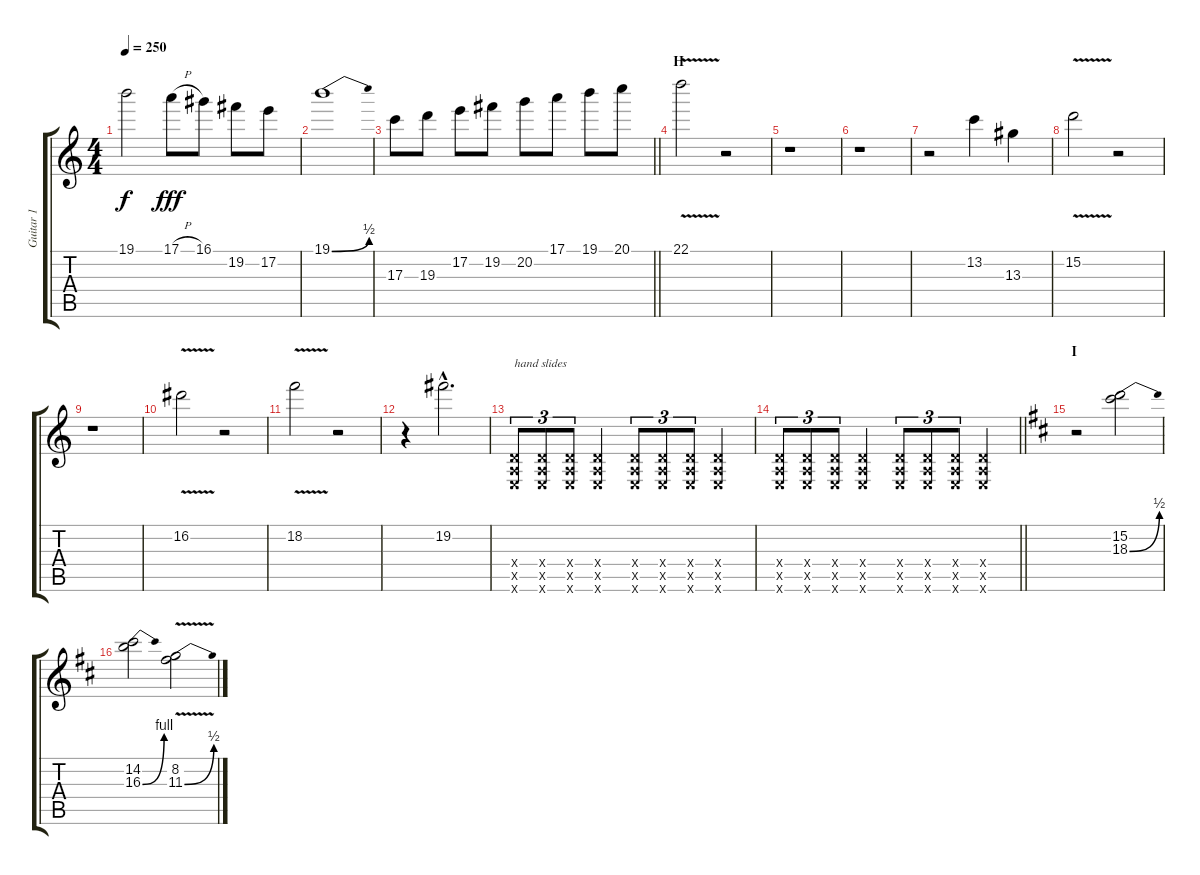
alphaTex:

\track ("Guitar 1" "Guitar 1") {instrument distortionguitar}
\staff {score tabs}
\tuning (E4 B3 G3 D3 A2 E2) {hide}
\ts (4 4)
\tempo 250
\clef g2
\ks c
19.1{t}.2{dy f} 17.1{h}.8{dy fff} 16.1.8 19.2.8 17.2.8 |
19.1{be (bend 0 0 60 2)}.1 |
\barLineRight lightlight
17.3.8 19.3.8 17.2.8 19.2.8 20.2.8 17.1.8 19.1.8 20.1.8 |
\section ("" "H")
22.1{v}.2 r.2 |
r.1 |
r.1 |
r.2 13.2.4 13.3.4 |
15.2{v}.2 r.2 |
r.1 |
16.2{v}.2 r.2 |
18.2{v}.2 r.2 |
r.4 19.2{hac}.2{d} |
(0.4{x} 0.5{x} 0.6{x}).8{tu (3 2) txt "hand slides"} (0.4{x} 0.5{x} 0.6{x}).8{tu (3 2)} (0.4{x} 0.5{x} 0.6{x}).8{tu (3 2)} (0.4{x} 0.5{x} 0.6{x}).4 (0.4{x} 0.5{x} 0.6{x}).8{tu (3 2)} (0.4{x} 0.5{x} 0.6{x}).8{tu (3 2)} (0.4{x} 0.5{x} 0.6{x}).8{tu (3 2)} (0.4{x} 0.5{x} 0.6{x}).4 |
\barLineRight lightlight
(0.4{x} 0.5{x} 0.6{x}).8{tu (3 2)} (0.4{x} 0.5{x} 0.6{x}).8{tu (3 2)} (0.4{x} 0.5{x} 0.6{x}).8{tu (3 2)} (0.4{x} 0.5{x} 0.6{x}).4 (0.4{x} 0.5{x} 0.6{x}).8{tu (3 2)} (0.4{x} 0.5{x} 0.6{x}).8{tu (3 2)} (0.4{x} 0.5{x} 0.6{x}).8{tu (3 2)} (0.4{x} 0.5{x} 0.6{x}).4 |
\section ("" "I")
\ks d
r.2 (15.2 18.3{be (bend 0 0 60 2)}).2 |
(14.2 16.3{be (bend 0 0 60 4)}).2 (8.2 11.3{be (bend 0 0 60 2) v}).2
